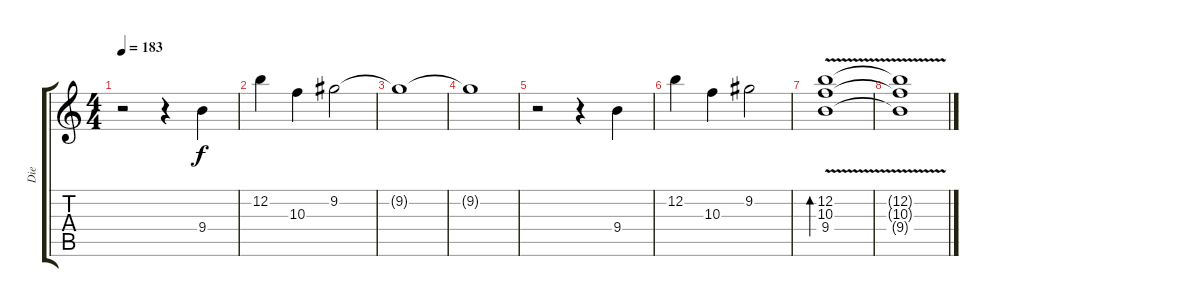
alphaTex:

\track ("Die" "Die") {instrument distortionguitar}
\staff {score tabs}
\tuning (E4 B3 G3 D3 A2 D2) {hide}
\ts (4 4)
\tempo 183
\clef g2
\ks c
r.2{dy f volume 14} r.4 9.4.4{volume 13} |
12.2.4{volume 12} 10.3.4{volume 11} 9.2.2{volume 10} |
9.2{t}.1{volume 9} |
9.2{t}.1{volume 8} |
r.2{volume 7} r.4 9.4.4{volume 6} |
12.2.4{volume 5} 10.3.4 9.2.2{volume 3} |
(12.2 10.3 9.4{v}).1{bd 480 volume 2} |
(12.2{t} 10.3{t} 9.4{t}).1{volume 1}
